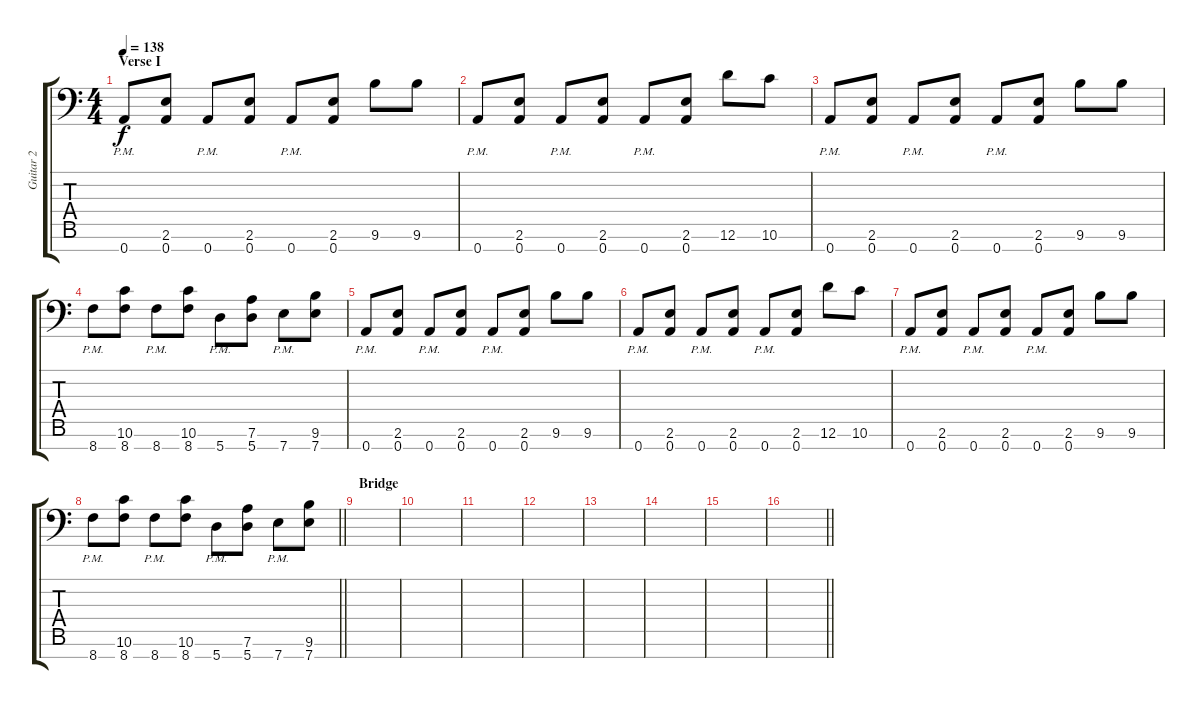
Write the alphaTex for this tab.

\track ("Guitar 2" "Guitar 2") {instrument overdrivenguitar}
\staff {score tabs}
\tuning (D4 A3 F3 C3 G2 D2 A1) {hide}
\ts (4 4)
\section ("" "Verse I")
\tempo 138
\clef f4
\ks c
0.7{pm}.8{dy f} (2.6 0.7).8 0.7{pm}.8 (2.6 0.7).8 0.7{pm}.8 (2.6 0.7).8 9.6.8 9.6.8 |
0.7{pm}.8 (2.6 0.7).8 0.7{pm}.8 (2.6 0.7).8 0.7{pm}.8 (2.6 0.7).8 12.6.8 10.6.8 |
0.7{pm}.8 (2.6 0.7).8 0.7{pm}.8 (2.6 0.7).8 0.7{pm}.8 (2.6 0.7).8 9.6.8 9.6.8 |
8.7{pm}.8 (10.6 8.7).8 8.7{pm}.8 (10.6 8.7).8 5.7{pm}.8 (7.6 5.7).8 7.7{pm}.8 (9.6 7.7).8 |
0.7{pm}.8 (2.6 0.7).8 0.7{pm}.8 (2.6 0.7).8 0.7{pm}.8 (2.6 0.7).8 9.6.8 9.6.8 |
0.7{pm}.8 (2.6 0.7).8 0.7{pm}.8 (2.6 0.7).8 0.7{pm}.8 (2.6 0.7).8 12.6.8 10.6.8 |
0.7{pm}.8 (2.6 0.7).8 0.7{pm}.8 (2.6 0.7).8 0.7{pm}.8 (2.6 0.7).8 9.6.8 9.6.8 |
\barLineRight lightlight
8.7{pm}.8 (10.6 8.7).8 8.7{pm}.8 (10.6 8.7).8 5.7{pm}.8 (7.6 5.7).8 7.7{pm}.8 (9.6 7.7).8 |
\section ("" "Bridge")
|
|
|
|
|
|
|
\barLineRight lightlight
